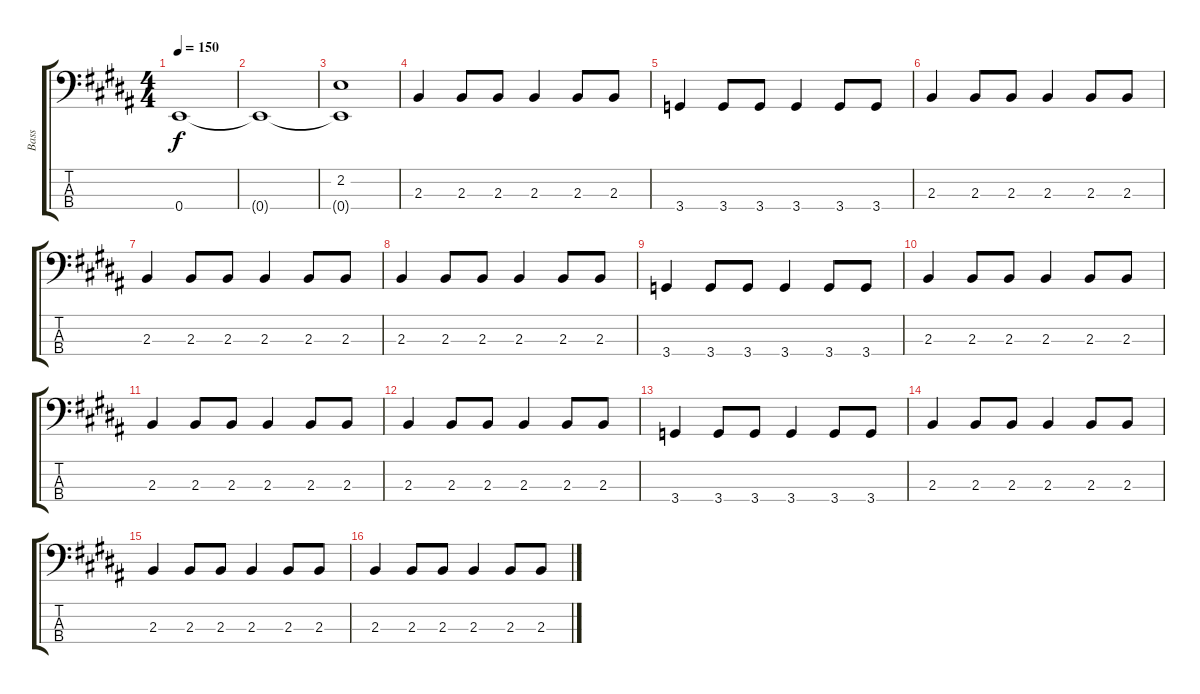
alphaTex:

\track ("Bass" "Bass") {instrument electricbasspick}
\staff {score tabs}
\tuning (G2 D2 A1 E1) {hide}
\ts (4 4)
\tempo 150
\clef f4
\ks b
0.4{t}.1{dy f} |
0.4{t}.1 |
(2.2{t} 0.4{t}).1 |
2.3.4 2.3.8 2.3.8 2.3.4 2.3.8 2.3.8 |
3.4.4 3.4.8 3.4.8 3.4.4 3.4.8 3.4.8 |
2.3.4 2.3.8 2.3.8 2.3.4 2.3.8 2.3.8 |
2.3.4 2.3.8 2.3.8 2.3.4 2.3.8 2.3.8 |
2.3.4 2.3.8 2.3.8 2.3.4 2.3.8 2.3.8 |
3.4.4 3.4.8 3.4.8 3.4.4 3.4.8 3.4.8 |
2.3.4 2.3.8 2.3.8 2.3.4 2.3.8 2.3.8 |
2.3.4 2.3.8 2.3.8 2.3.4 2.3.8 2.3.8 |
2.3.4 2.3.8 2.3.8 2.3.4 2.3.8 2.3.8 |
3.4.4 3.4.8 3.4.8 3.4.4 3.4.8 3.4.8 |
2.3.4 2.3.8 2.3.8 2.3.4 2.3.8 2.3.8 |
2.3.4 2.3.8 2.3.8 2.3.4 2.3.8 2.3.8 |
2.3.4 2.3.8 2.3.8 2.3.4 2.3.8 2.3.8
